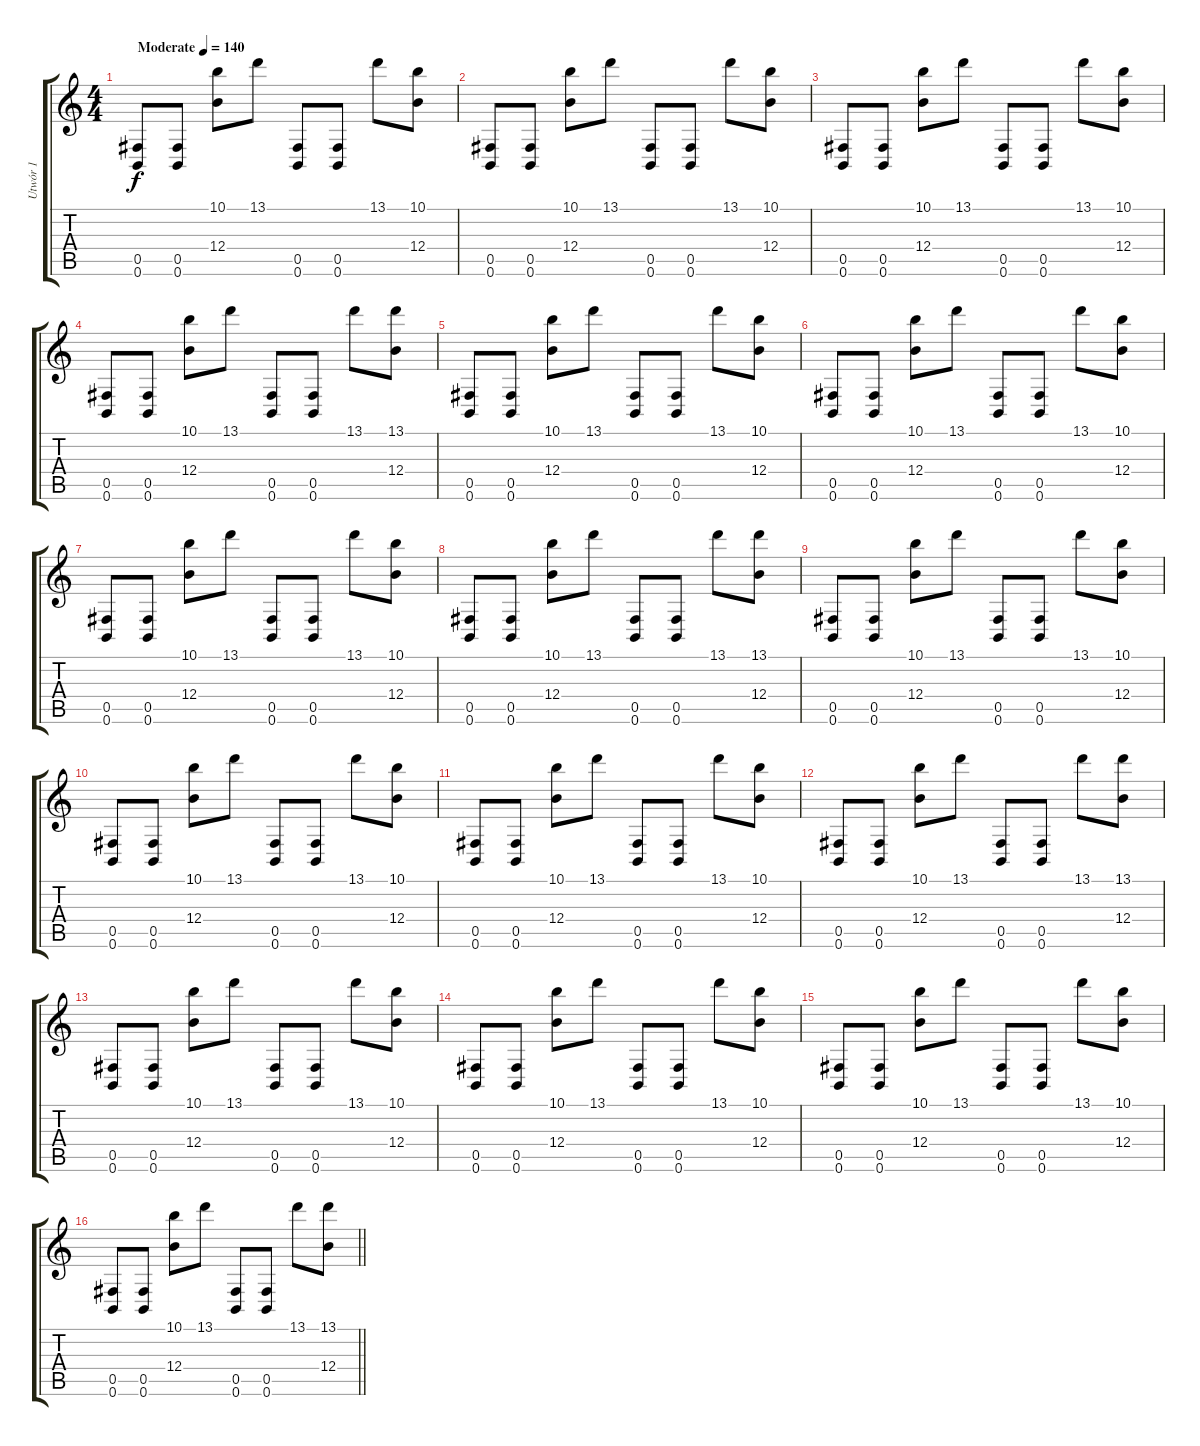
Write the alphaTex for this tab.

\track ("Utwór 1" "Utwór 1") {instrument overdrivenguitar}
\staff {score tabs}
\tuning (Db4 Ab3 E3 B2 Gb2 B1) {hide}
\ts (4 4)
\tempo (140 "Moderate")
\clef g2
\ks c
(0.5 0.6).8{dy f instrument overdrivenguitar} (0.5 0.6).8 (10.1 12.4).8 13.1.8 (0.5 0.6).8 (0.5 0.6).8 13.1.8 (10.1 12.4).8 |
(0.5 0.6).8 (0.5 0.6).8 (10.1 12.4).8 13.1.8 (0.5 0.6).8 (0.5 0.6).8 13.1.8 (10.1 12.4).8 |
(0.5 0.6).8 (0.5 0.6).8 (10.1 12.4).8 13.1.8 (0.5 0.6).8 (0.5 0.6).8 13.1.8 (10.1 12.4).8 |
(0.5 0.6).8 (0.5 0.6).8 (10.1 12.4).8 13.1.8 (0.5 0.6).8 (0.5 0.6).8 13.1.8 (13.1 12.4).8 |
(0.5 0.6).8 (0.5 0.6).8 (10.1 12.4).8 13.1.8 (0.5 0.6).8 (0.5 0.6).8 13.1.8 (10.1 12.4).8 |
(0.5 0.6).8 (0.5 0.6).8 (10.1 12.4).8 13.1.8 (0.5 0.6).8 (0.5 0.6).8 13.1.8 (10.1 12.4).8 |
(0.5 0.6).8 (0.5 0.6).8 (10.1 12.4).8 13.1.8 (0.5 0.6).8 (0.5 0.6).8 13.1.8 (10.1 12.4).8 |
(0.5 0.6).8 (0.5 0.6).8 (10.1 12.4).8 13.1.8 (0.5 0.6).8 (0.5 0.6).8 13.1.8 (13.1 12.4).8 |
(0.5 0.6).8 (0.5 0.6).8 (10.1 12.4).8 13.1.8 (0.5 0.6).8 (0.5 0.6).8 13.1.8 (10.1 12.4).8 |
(0.5 0.6).8 (0.5 0.6).8 (10.1 12.4).8 13.1.8 (0.5 0.6).8 (0.5 0.6).8 13.1.8 (10.1 12.4).8 |
(0.5 0.6).8 (0.5 0.6).8 (10.1 12.4).8 13.1.8 (0.5 0.6).8 (0.5 0.6).8 13.1.8 (10.1 12.4).8 |
(0.5 0.6).8 (0.5 0.6).8 (10.1 12.4).8 13.1.8 (0.5 0.6).8 (0.5 0.6).8 13.1.8 (13.1 12.4).8 |
(0.5 0.6).8 (0.5 0.6).8 (10.1 12.4).8 13.1.8 (0.5 0.6).8 (0.5 0.6).8 13.1.8 (10.1 12.4).8 |
(0.5 0.6).8 (0.5 0.6).8 (10.1 12.4).8 13.1.8 (0.5 0.6).8 (0.5 0.6).8 13.1.8 (10.1 12.4).8 |
(0.5 0.6).8 (0.5 0.6).8 (10.1 12.4).8 13.1.8 (0.5 0.6).8 (0.5 0.6).8 13.1.8 (10.1 12.4).8 |
\barLineRight lightlight
(0.5 0.6).8 (0.5 0.6).8 (10.1 12.4).8 13.1.8 (0.5 0.6).8 (0.5 0.6).8 13.1.8 (13.1 12.4).8
